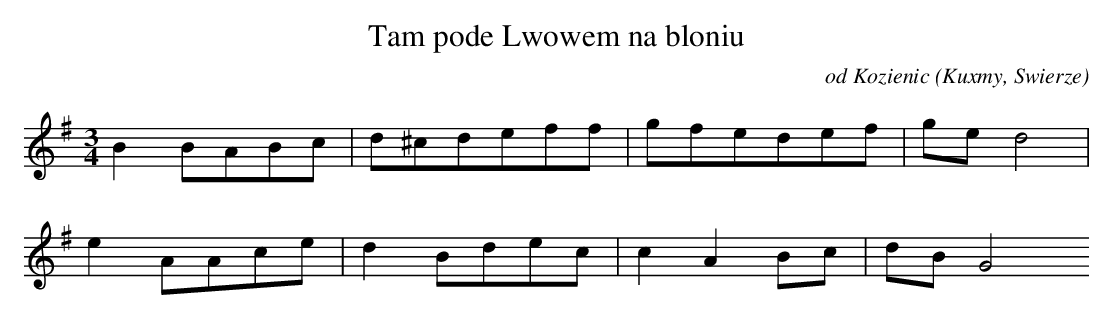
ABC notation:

X:1
T: Tam pode Lwowem na bloniu
O: od Kozienic (Kuxmy, Swierze)
M: 3/4
L: 1/8
K: G
B2BABc | d^cdeff | gfedef | ged4 |
e2AAce | d2Bdec | c2A2Bc | dBG4
